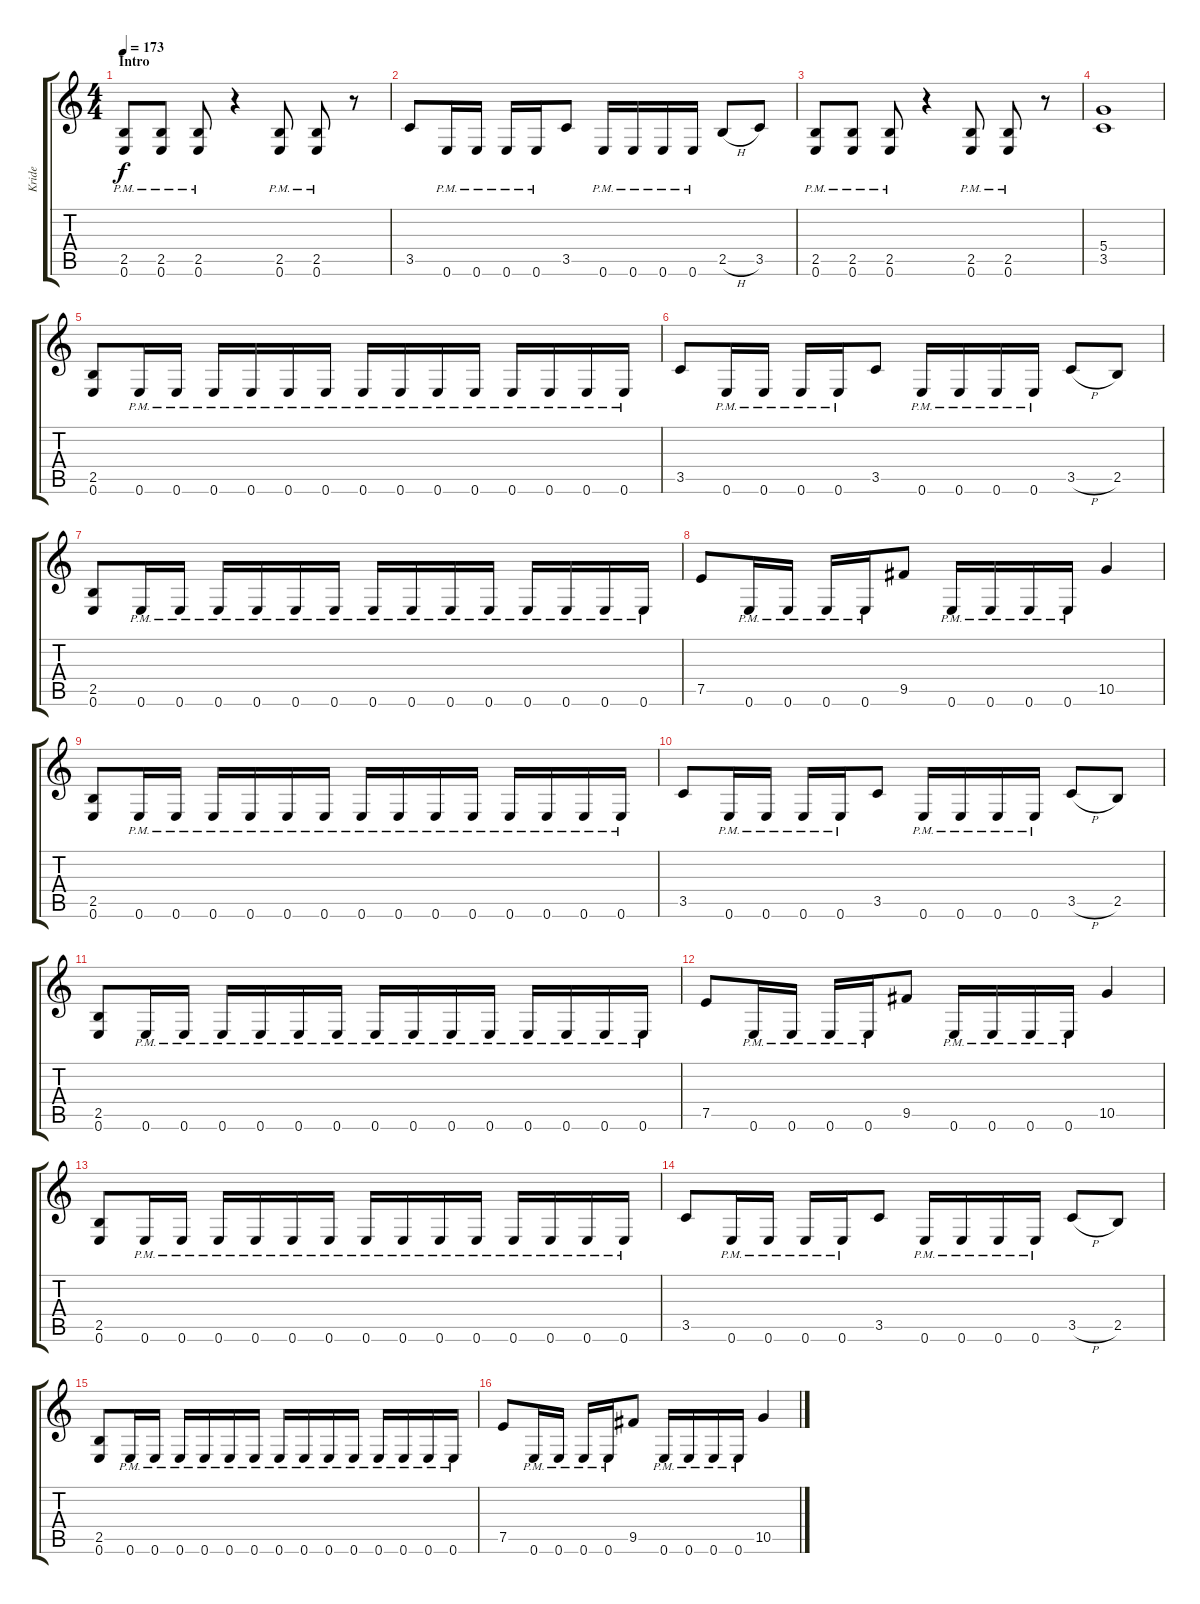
\track ("Kride" "Kride") {instrument distortionguitar}
\staff {score tabs}
\tuning (E4 B3 G3 D3 A2 E2) {hide}
\ts (4 4)
\section ("" "Intro")
\tempo 173
\clef g2
\ks c
(2.5{pm} 0.6{pm}).8{dy f instrument distortionguitar} (2.5{pm} 0.6{pm}).8 (2.5{pm} 0.6{pm}).8 r.4 (2.5{pm} 0.6{pm}).8 (2.5{pm} 0.6{pm}).8 r.8 |
3.5.8 0.6{pm}.16 0.6{pm}.16 0.6{pm}.16 0.6{pm}.16 3.5.8 0.6{pm}.16 0.6{pm}.16 0.6{pm}.16 0.6{pm}.16 2.5{h}.8 3.5.8 |
(2.5{pm} 0.6{pm}).8 (2.5{pm} 0.6{pm}).8 (2.5{pm} 0.6{pm}).8 r.4 (2.5{pm} 0.6{pm}).8 (2.5{pm} 0.6{pm}).8 r.8 |
(5.4 3.5).1 |
(2.5 0.6).8 0.6{pm}.16 0.6{pm}.16 0.6{pm}.16 0.6{pm}.16 0.6{pm}.16 0.6{pm}.16 0.6{pm}.16 0.6{pm}.16 0.6{pm}.16 0.6{pm}.16 0.6{pm}.16 0.6{pm}.16 0.6{pm}.16 0.6{pm}.16 |
3.5.8 0.6{pm}.16 0.6{pm}.16 0.6{pm}.16 0.6{pm}.16 3.5.8 0.6{pm}.16 0.6{pm}.16 0.6{pm}.16 0.6{pm}.16 3.5{h}.8 2.5.8 |
(2.5 0.6).8 0.6{pm}.16 0.6{pm}.16 0.6{pm}.16 0.6{pm}.16 0.6{pm}.16 0.6{pm}.16 0.6{pm}.16 0.6{pm}.16 0.6{pm}.16 0.6{pm}.16 0.6{pm}.16 0.6{pm}.16 0.6{pm}.16 0.6{pm}.16 |
7.5.8 0.6{pm}.16 0.6{pm}.16 0.6{pm}.16 0.6{pm}.16 9.5.8 0.6{pm}.16 0.6{pm}.16 0.6{pm}.16 0.6{pm}.16 10.5.4 |
(2.5 0.6).8 0.6{pm}.16 0.6{pm}.16 0.6{pm}.16 0.6{pm}.16 0.6{pm}.16 0.6{pm}.16 0.6{pm}.16 0.6{pm}.16 0.6{pm}.16 0.6{pm}.16 0.6{pm}.16 0.6{pm}.16 0.6{pm}.16 0.6{pm}.16 |
3.5.8 0.6{pm}.16 0.6{pm}.16 0.6{pm}.16 0.6{pm}.16 3.5.8 0.6{pm}.16 0.6{pm}.16 0.6{pm}.16 0.6{pm}.16 3.5{h}.8 2.5.8 |
(2.5 0.6).8 0.6{pm}.16 0.6{pm}.16 0.6{pm}.16 0.6{pm}.16 0.6{pm}.16 0.6{pm}.16 0.6{pm}.16 0.6{pm}.16 0.6{pm}.16 0.6{pm}.16 0.6{pm}.16 0.6{pm}.16 0.6{pm}.16 0.6{pm}.16 |
7.5.8 0.6{pm}.16 0.6{pm}.16 0.6{pm}.16 0.6{pm}.16 9.5.8 0.6{pm}.16 0.6{pm}.16 0.6{pm}.16 0.6{pm}.16 10.5.4 |
(2.5 0.6).8 0.6{pm}.16 0.6{pm}.16 0.6{pm}.16 0.6{pm}.16 0.6{pm}.16 0.6{pm}.16 0.6{pm}.16 0.6{pm}.16 0.6{pm}.16 0.6{pm}.16 0.6{pm}.16 0.6{pm}.16 0.6{pm}.16 0.6{pm}.16 |
3.5.8 0.6{pm}.16 0.6{pm}.16 0.6{pm}.16 0.6{pm}.16 3.5.8 0.6{pm}.16 0.6{pm}.16 0.6{pm}.16 0.6{pm}.16 3.5{h}.8 2.5.8 |
(2.5 0.6).8 0.6{pm}.16 0.6{pm}.16 0.6{pm}.16 0.6{pm}.16 0.6{pm}.16 0.6{pm}.16 0.6{pm}.16 0.6{pm}.16 0.6{pm}.16 0.6{pm}.16 0.6{pm}.16 0.6{pm}.16 0.6{pm}.16 0.6{pm}.16 |
7.5.8 0.6{pm}.16 0.6{pm}.16 0.6{pm}.16 0.6{pm}.16 9.5.8 0.6{pm}.16 0.6{pm}.16 0.6{pm}.16 0.6{pm}.16 10.5.4
